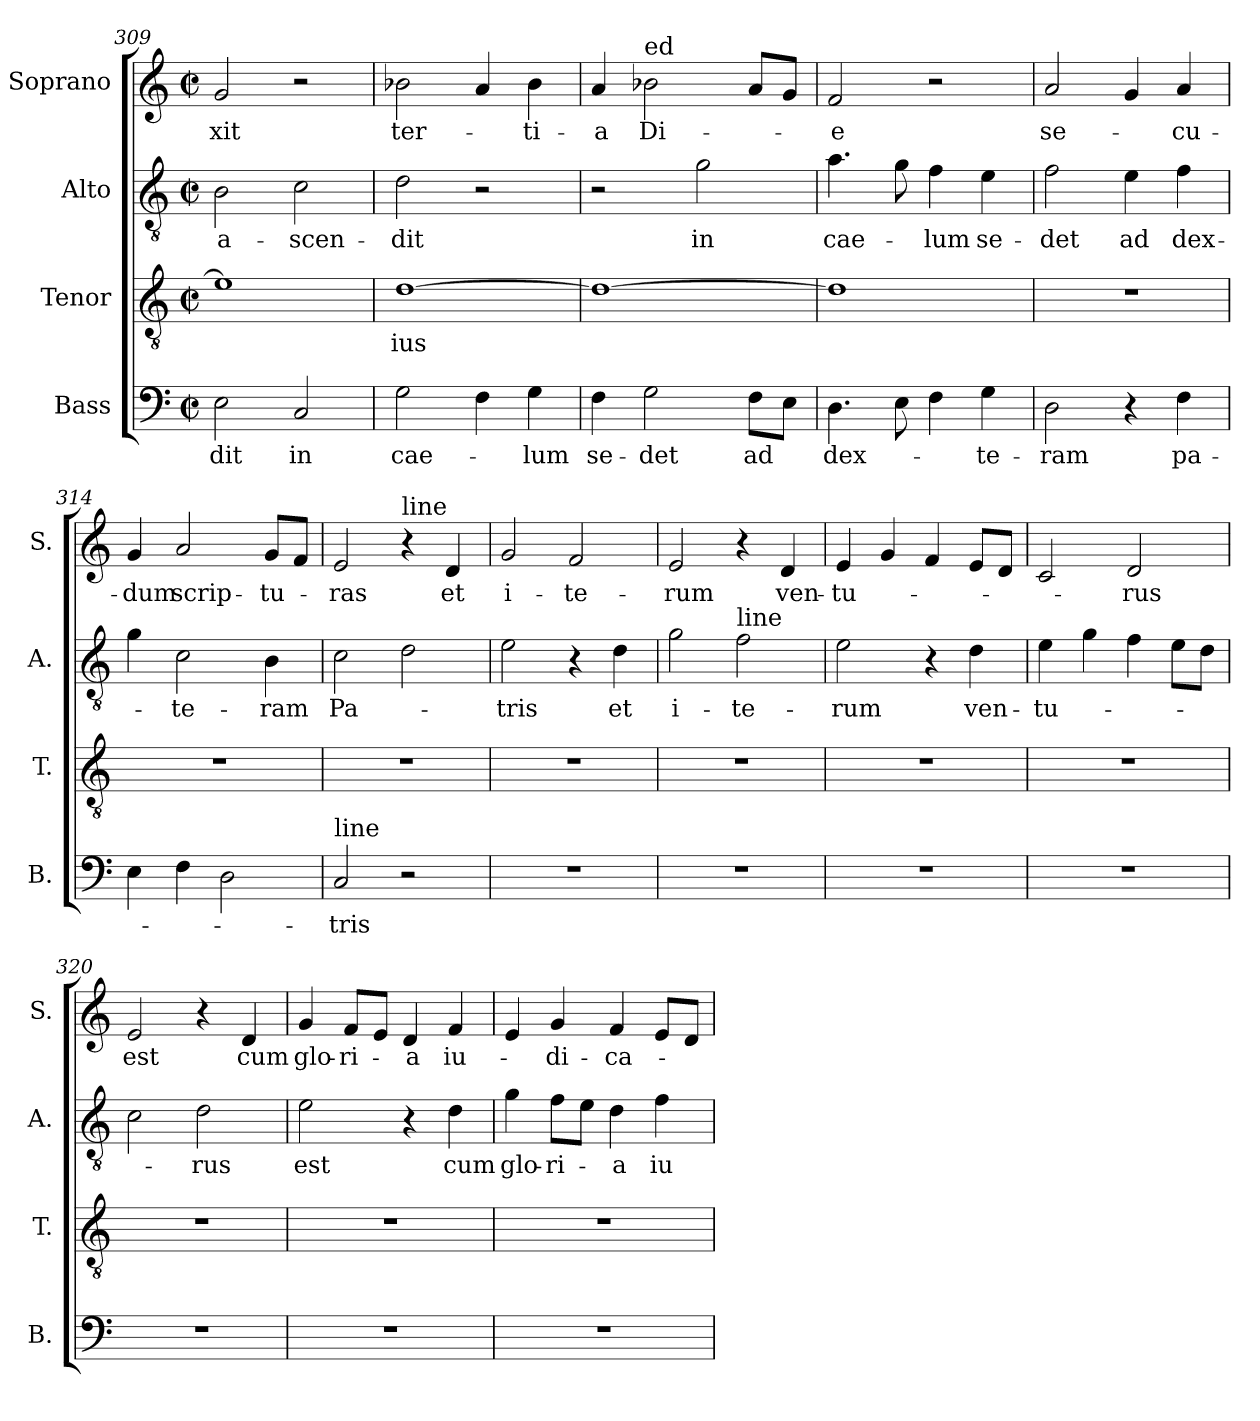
**kern	**text	**kern	**text	**kern	**text	**kern	**text
*part4	*part4	*part3	*part3	*part2	*part2	*part1	*part1
*staff4	*staff4	*staff3	*staff3	*staff2	*staff2	*staff1	*staff1
*I"Bass	*	*I"Tenor	*	*I"Alto	*	*I"Soprano	*
*I'B.	*	*I'T.	*	*I'A.	*	*I'S.	*
*clefF4	*	*clefGv2	*	*clefGv2	*	*clefG2	*
*k[]	*	*k[]	*	*k[]	*	*k[]	*
*M2/2	*	*M2/2	*	*M2/2	*	*M2/2	*
*met(c|)	*	*met(c|)	*	*met(c|)	*	*met(c|)	*
=309	=309	=309	=309	=309	=309	=309	=309
!	!LO:LY:b	!	!	!	!LO:LY:b	!	!LO:LY:b
2E\	-dit	1e]	.	2B\	a-	2g/	-xit
!	!LO:LY:b	!	!	!	!LO:LY:b	!	!
2C/	in	.	.	2c\	-scen-	2r	.
=310	=310	=310	=310	=310	=310	=310	=310
!	!LO:LY:b	!	!LO:LY:b	!	!LO:LY:b	!	!LO:LY:b
2G\	cae-	[1d	-ius	2d\	-dit	2b-X\	ter-
4F\	.	.	.	2r	.	4a/	.
!	!LO:LY:b	!	!	!	!	!	!LO:LY:b
4G\	-lum	.	.	.	.	4b-\	-ti-
=311	=311	=311	=311	=311	=311	=311	=311
!	!LO:LY:b	!	!	!	!	!	!LO:LY:b
4F\	se-	1d_	.	2r	.	4a/	-a
!	!	!	!	!	!	!LO:TX:a:t=ed	!
!	!LO:LY:b	!	!	!	!	!	!LO:LY:b
2G\	-det	.	.	.	.	2b-X\	Di-
!	!	!	!	!	!LO:LY:b	!	!
.	.	.	.	2g\	in	.	.
!	!LO:LY:b	!	!	!	!	!	!
8F\L	ad	.	.	.	.	8a/L	.
8E\J	.	.	.	.	.	8g/J	.
!!LO:PB:g=z
=312	=312	=312	=312	=312	=312	=312	=312
!	!LO:LY:b	!	!	!	!LO:LY:b	!	!LO:LY:b
4.D\	dex-	1d]	.	4.a\	cae-	2f/	-e
8E\	.	.	.	8g\	.	.	.
!	!	!	!	!	!LO:LY:b	!	!
4F\	.	.	.	4f\	-lum	2r	.
!	!LO:LY:b	!	!	!	!LO:LY:b	!	!
4G\	-te-	.	.	4e\	se-	.	.
=313	=313	=313	=313	=313	=313	=313	=313
!	!LO:LY:b	!	!	!	!LO:LY:b	!	!LO:LY:b
2D\	-ram	1r	.	2f\	-det	2a/	se-
!	!	!	!	!	!LO:LY:b	!	!
4r	.	.	.	4e\	ad	4g/	.
!	!LO:LY:b	!	!	!	!LO:LY:b	!	!LO:LY:b
4F\	pa-	.	.	4f\	dex-	4a/	-cu-
=314	=314	=314	=314	=314	=314	=314	=314
!	!	!	!	!	!	!	!LO:LY:b
4E\	.	1r	.	4g\	.	4g/	-dum
!	!	!	!	!	!LO:LY:b	!	!LO:LY:b
4F\	.	.	.	2c\	-te-	2a/	scrip-
2D\	.	.	.	.	.	.	.
!	!	!	!	!	!LO:LY:b	!	!LO:LY:b
.	.	.	.	4B\	-ram	8g/L	-tu-
.	.	.	.	.	.	8f/J	.
=315	=315	=315	=315	=315	=315	=315	=315
!LO:TX:a:t=line	!	!	!	!	!	!	!
!	!LO:LY:b	!	!	!	!LO:LY:b	!	!LO:LY:b
2C/	-tris	1r	.	2c\	Pa-	2e/	-ras
!	!	!	!	!	!	!LO:TX:a:t=line	!
2r	.	.	.	2d\	.	4r	.
!	!	!	!	!	!	!	!LO:LY:b
.	.	.	.	.	.	4d/	et
=316	=316	=316	=316	=316	=316	=316	=316
!	!	!	!	!	!LO:LY:b	!	!LO:LY:b
1r	.	1r	.	2e\	-tris	2g/	i-
!	!	!	!	!	!	!	!LO:LY:b
.	.	.	.	4r	.	2f/	-te-
!	!	!	!	!	!LO:LY:b	!	!
.	.	.	.	4d\	et	.	.
=317	=317	=317	=317	=317	=317	=317	=317
!	!	!	!	!	!LO:LY:b	!	!LO:LY:b
1r	.	1r	.	2g\	i-	2e/	-rum
!	!	!	!	!LO:TX:a:t=line	!	!	!
!	!	!	!	!	!LO:LY:b	!	!
.	.	.	.	2f\	-te-	4r	.
!	!	!	!	!	!	!	!LO:LY:b
.	.	.	.	.	.	4d/	ven-
=318	=318	=318	=318	=318	=318	=318	=318
!	!	!	!	!	!LO:LY:b	!	!LO:LY:b
1r	.	1r	.	2e\	-rum	4e/	-tu-
.	.	.	.	.	.	4g/	.
.	.	.	.	4r	.	4f/	.
!	!	!	!	!	!LO:LY:b	!	!
.	.	.	.	4d\	ven-	8e/L	.
.	.	.	.	.	.	8d/J	.
=319	=319	=319	=319	=319	=319	=319	=319
!	!	!	!	!	!LO:LY:b	!	!
1r	.	1r	.	4e\	-tu-	2c/	.
.	.	.	.	4g\	.	.	.
!	!	!	!	!	!	!	!LO:LY:b
.	.	.	.	4f\	.	2d/	-rus
.	.	.	.	8e\L	.	.	.
.	.	.	.	8d\J	.	.	.
=320	=320	=320	=320	=320	=320	=320	=320
!	!	!	!	!	!	!	!LO:LY:b
1r	.	1r	.	2c\	.	2e/	est
!	!	!	!	!	!LO:LY:b	!	!
.	.	.	.	2d\	-rus	4r	.
!	!	!	!	!	!	!	!LO:LY:b
.	.	.	.	.	.	4d/	cum
!!LO:LB:g=z
=321	=321	=321	=321	=321	=321	=321	=321
!	!	!	!	!	!LO:LY:b	!	!LO:LY:b
1r	.	1r	.	2e\	est	4g/	glo-
!	!	!	!	!	!	!	!LO:LY:b
.	.	.	.	.	.	8f/L	-ri-
.	.	.	.	.	.	8e/J	.
!	!	!	!	!	!	!	!LO:LY:b
.	.	.	.	4r	.	4d/	-a
!	!	!	!	!	!LO:LY:b	!	!LO:LY:b
.	.	.	.	4d\	cum	4f/	iu-
=322	=322	=322	=322	=322	=322	=322	=322
!	!	!	!	!	!LO:LY:b	!	!
1r	.	1r	.	4g\	glo-	4e/	.
!	!	!	!	!	!LO:LY:b	!	!LO:LY:b
.	.	.	.	8f\L	-ri-	4g/	-di-
.	.	.	.	8e\J	.	.	.
!	!	!	!	!	!LO:LY:b	!	!LO:LY:b
.	.	.	.	4d\	-a	4f/	-ca-
!	!	!	!	!	!LO:LY:b	!	!
.	.	.	.	4f\	iu-	8e/L	.
.	.	.	.	.	.	8d/J	.
=	=	=	=	=	=	=	=
*-	*-	*-	*-	*-	*-	*-	*-
